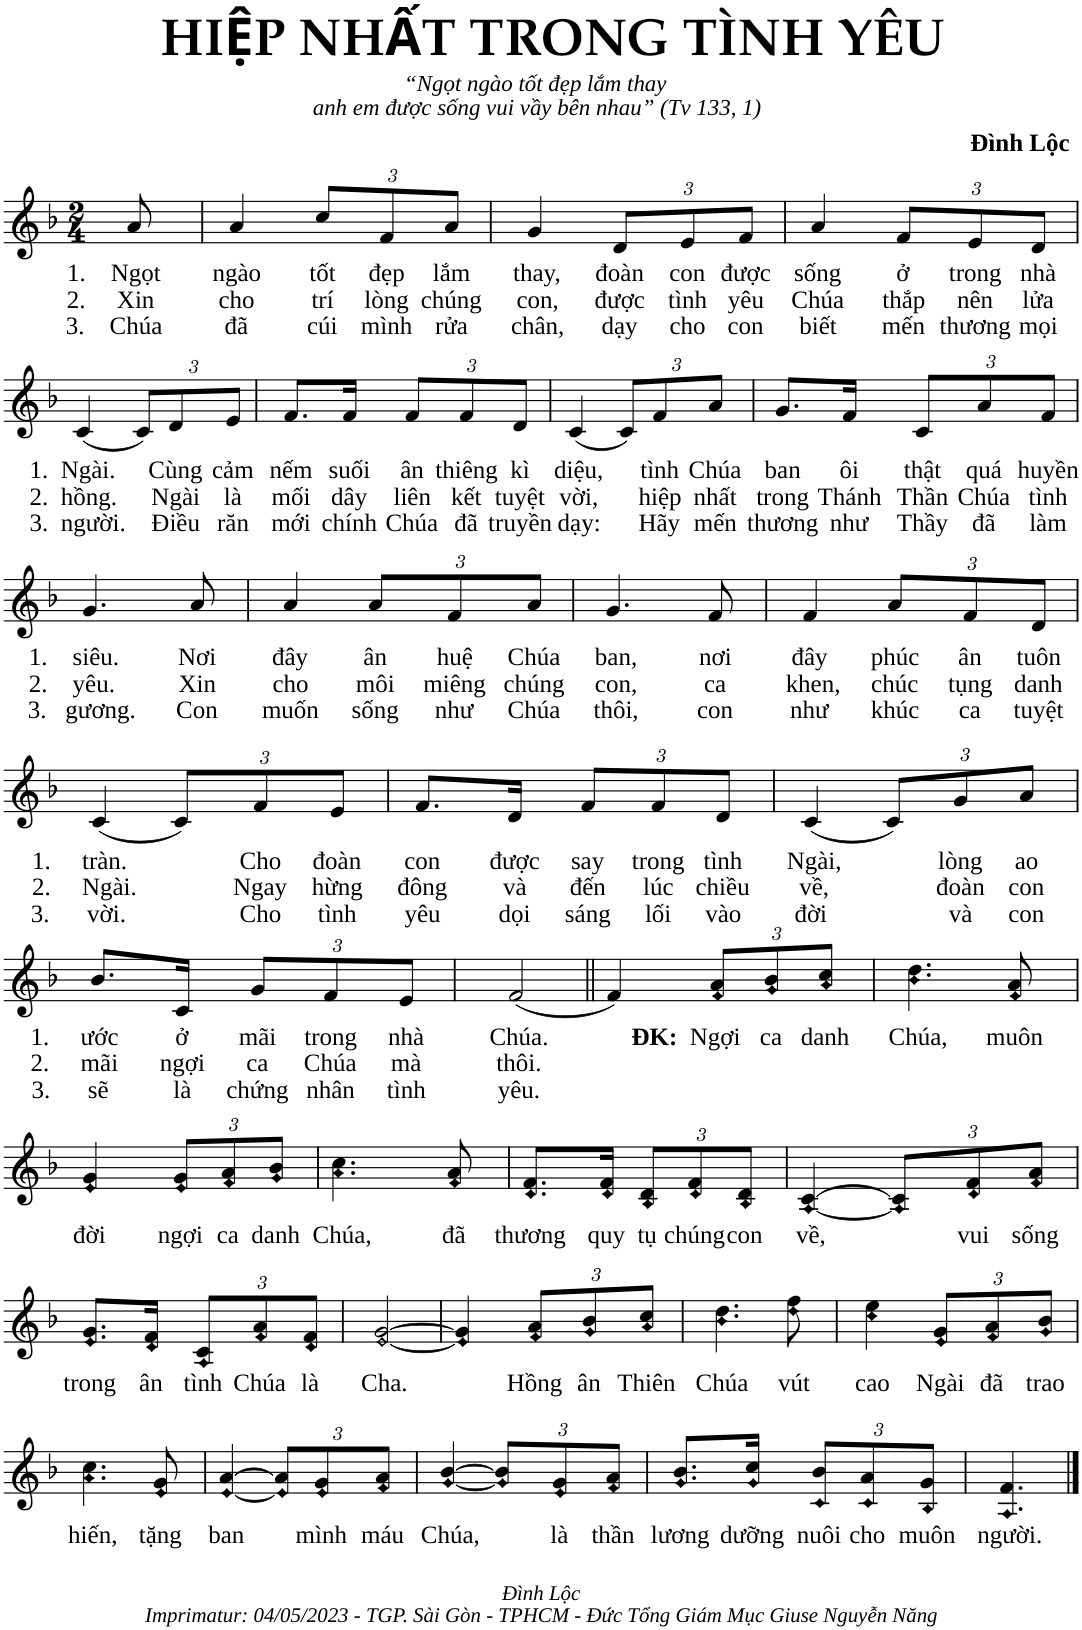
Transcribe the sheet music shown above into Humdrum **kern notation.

**kern	**text	**text	**text
*part1	*part1	*part1	*part1
*staff1	*staff1	*staff1	*staff1
*I"Piano	*	*	*
*I'Pno.	*	*	*
*clefG2	*	*	*
*k[b-]	*	*	*
*M2/4	*	*	*
=1	=1	=1	=1
!	!LO:LY:b	!LO:LY:b	!LO:LY:b
8a/	1. Ngọt	2. Xin	3. Chúa
=2	=2	=2	=2
!	!LO:LY:b	!LO:LY:b	!LO:LY:b
4a/	ngào	cho	đã
*Xbrackettup	*	*	*
!	!LO:LY:b	!LO:LY:b	!LO:LY:b
12cc/L	tốt	trí	cúi
!	!LO:LY:b	!LO:LY:b	!LO:LY:b
12f/	đẹp	lòng	mình
!	!LO:LY:b	!LO:LY:b	!LO:LY:b
12a/J	lắm	chúng	rửa
=3	=3	=3	=3
!	!LO:LY:b	!LO:LY:b	!LO:LY:b
4g/	thay,	con,	chân,
!	!LO:LY:b	!LO:LY:b	!LO:LY:b
12d/L	đoàn	được	dạy
!	!LO:LY:b	!LO:LY:b	!LO:LY:b
12e/	con	tình	cho
!	!LO:LY:b	!LO:LY:b	!LO:LY:b
12f/J	được	yêu	con
=4	=4	=4	=4
!	!LO:LY:b	!LO:LY:b	!LO:LY:b
4a/	sống	Chúa	biết
!	!LO:LY:b	!LO:LY:b	!LO:LY:b
12f/L	ở	thắp	mến
!	!LO:LY:b	!LO:LY:b	!LO:LY:b
12e/	trong	nên	thương
!	!LO:LY:b	!LO:LY:b	!LO:LY:b
12d/J	nhà	lửa	mọi
!!LO:LB:g=z
=5	=5	=5	=5
!	!LO:LY:b	!LO:LY:b	!LO:LY:b
(4c/	1. Ngài.	2. hồng.	3. người.
12c/L)	.	.	.
!	!LO:LY:b	!LO:LY:b	!LO:LY:b
12d/	Cùng	Ngài	Điều
!	!LO:LY:b	!LO:LY:b	!LO:LY:b
12e/J	cảm	là	răn
=6	=6	=6	=6
!	!LO:LY:b	!LO:LY:b	!LO:LY:b
8.f/L	nếm	mối	mới
!	!LO:LY:b	!LO:LY:b	!LO:LY:b
16f/Jk	suối	dây	chính
!	!LO:LY:b	!LO:LY:b	!LO:LY:b
12f/L	ân	liên	Chúa
!	!LO:LY:b	!LO:LY:b	!LO:LY:b
12f/	thiêng	kết	đã
!	!LO:LY:b	!LO:LY:b	!LO:LY:b
12d/J	kì	tuyệt	truyền
=7	=7	=7	=7
!	!LO:LY:b	!LO:LY:b	!LO:LY:b
(4c/	diệu,	vời,	dạy:
12c/L)	.	.	.
!	!LO:LY:b	!LO:LY:b	!LO:LY:b
12f/	tình	hiệp	Hãy
!	!LO:LY:b	!LO:LY:b	!LO:LY:b
12a/J	Chúa	nhất	mến
=8	=8	=8	=8
!	!LO:LY:b	!LO:LY:b	!LO:LY:b
8.g/L	ban	trong	thương
!	!LO:LY:b	!LO:LY:b	!LO:LY:b
16f/Jk	ôi	Thánh	như
!	!LO:LY:b	!LO:LY:b	!LO:LY:b
12c/L	thật	Thần	Thầy
!	!LO:LY:b	!LO:LY:b	!LO:LY:b
12a/	quá	Chúa	đã
!	!LO:LY:b	!LO:LY:b	!LO:LY:b
12f/J	huyền	tình	làm
!!LO:LB:g=z
=9	=9	=9	=9
!	!LO:LY:b	!LO:LY:b	!LO:LY:b
4.g/	1. siêu.	2. yêu.	3. gương.
!	!LO:LY:b	!LO:LY:b	!LO:LY:b
8a/	Nơi	Xin	Con
=10	=10	=10	=10
!	!LO:LY:b	!LO:LY:b	!LO:LY:b
4a/	đây	cho	muốn
!	!LO:LY:b	!LO:LY:b	!LO:LY:b
12a/L	ân	môi	sống
!	!LO:LY:b	!LO:LY:b	!LO:LY:b
12f/	huệ	miêng	như
!	!LO:LY:b	!LO:LY:b	!LO:LY:b
12a/J	Chúa	chúng	Chúa
=11	=11	=11	=11
!	!LO:LY:b	!LO:LY:b	!LO:LY:b
4.g/	ban,	con,	thôi,
!	!LO:LY:b	!LO:LY:b	!LO:LY:b
8f/	nơi	ca	con
=12	=12	=12	=12
!	!LO:LY:b	!LO:LY:b	!LO:LY:b
4f/	đây	khen,	như
!	!LO:LY:b	!LO:LY:b	!LO:LY:b
12a/L	phúc	chúc	khúc
!	!LO:LY:b	!LO:LY:b	!LO:LY:b
12f/	ân	tụng	ca
!	!LO:LY:b	!LO:LY:b	!LO:LY:b
12d/J	tuôn	danh	tuyệt
!!LO:LB:g=z
=13	=13	=13	=13
!	!LO:LY:b	!LO:LY:b	!LO:LY:b
(4c/	1. tràn.	2. Ngài.	3. vời.
12c/L)	.	.	.
!	!LO:LY:b	!LO:LY:b	!LO:LY:b
12f/	Cho	Ngay	Cho
!	!LO:LY:b	!LO:LY:b	!LO:LY:b
12e/J	đoàn	hừng	tình
=14	=14	=14	=14
!	!LO:LY:b	!LO:LY:b	!LO:LY:b
8.f/L	con	đông	yêu
!	!LO:LY:b	!LO:LY:b	!LO:LY:b
16d/Jk	được	và	dọi
!	!LO:LY:b	!LO:LY:b	!LO:LY:b
12f/L	say	đến	sáng
!	!LO:LY:b	!LO:LY:b	!LO:LY:b
12f/	trong	lúc	lối
!	!LO:LY:b	!LO:LY:b	!LO:LY:b
12d/J	tình	chiều	vào
=15	=15	=15	=15
!	!LO:LY:b	!LO:LY:b	!LO:LY:b
(4c/	Ngài,	về,	đời
12c/L)	.	.	.
!	!LO:LY:b	!LO:LY:b	!LO:LY:b
12g/	lòng	đoàn	và
!	!LO:LY:b	!LO:LY:b	!LO:LY:b
12a/J	ao	con	con
!!LO:LB:g=z
=16	=16	=16	=16
!	!LO:LY:b	!LO:LY:b	!LO:LY:b
8.b-/L	1. ước	2. mãi	3. sẽ
!	!LO:LY:b	!LO:LY:b	!LO:LY:b
16c/Jk	ở	ngợi	là
!	!LO:LY:b	!LO:LY:b	!LO:LY:b
12g/L	mãi	ca	chứng
!	!LO:LY:b	!LO:LY:b	!LO:LY:b
12f/	trong	Chúa	nhân
!	!LO:LY:b	!LO:LY:b	!LO:LY:b
12e/J	nhà	mà	tình
=17	=17	=17	=17
!	!LO:LY:b	!LO:LY:b	!LO:LY:b
(2f/	Chúa.	thôi.	yêu.
=18||	=18||	=18||	=18||
4f/)	.	.	.
!	!LO:LY:b	!	!
12f/ 12a/L	ĐK: Ngợi	.	.
!	!LO:LY:b	!	!
12g/ 12b-/	ca	.	.
!	!LO:LY:b	!	!
12a/ 12cc/J	danh	.	.
=19	=19	=19	=19
!	!LO:LY:b	!	!
4.b-\ 4.dd\	Chúa,	.	.
!	!LO:LY:b	!	!
8f/ 8a/	muôn	.	.
!!LO:LB:g=z
=20	=20	=20	=20
!	!LO:LY:b	!	!
4e/ 4g/	đời	.	.
!	!LO:LY:b	!	!
12e/ 12g/L	ngợi	.	.
!	!LO:LY:b	!	!
12f/ 12a/	ca	.	.
!	!LO:LY:b	!	!
12g/ 12b-/J	danh	.	.
=21	=21	=21	=21
!	!LO:LY:b	!	!
4.a\ 4.cc\	Chúa,	.	.
!	!LO:LY:b	!	!
8f/ 8a/	đã	.	.
=22	=22	=22	=22
!	!LO:LY:b	!	!
8.d/ 8.f/L	thương	.	.
!	!LO:LY:b	!	!
16d/ 16f/Jk	quy	.	.
!	!LO:LY:b	!	!
12B-/ 12d/L	tụ	.	.
!	!LO:LY:b	!	!
12d/ 12f/	chúng	.	.
!	!LO:LY:b	!	!
12B-/ 12d/J	con	.	.
=23	=23	=23	=23
!	!LO:LY:b	!	!
[4A/ [4c/	về,	.	.
12A/] 12c/]L	.	.	.
!	!LO:LY:b	!	!
12d/ 12f/	vui	.	.
!	!LO:LY:b	!	!
12f/ 12a/J	sống	.	.
!!LO:LB:g=z
=24	=24	=24	=24
!	!LO:LY:b	!	!
8.e/ 8.g/L	trong	.	.
!	!LO:LY:b	!	!
16d/ 16f/Jk	ân	.	.
!	!LO:LY:b	!	!
12A/ 12c/L	tình	.	.
!	!LO:LY:b	!	!
12f/ 12a/	Chúa	.	.
!	!LO:LY:b	!	!
12d/ 12f/J	là	.	.
=25	=25	=25	=25
!	!LO:LY:b	!	!
[2e/ [2g/	Cha.	.	.
=26	=26	=26	=26
4e/] 4g/]	.	.	.
!	!LO:LY:b	!	!
12f/ 12a/L	Hồng	.	.
!	!LO:LY:b	!	!
12g/ 12b-/	ân	.	.
!	!LO:LY:b	!	!
12a/ 12cc/J	Thiên	.	.
=27	=27	=27	=27
!	!LO:LY:b	!	!
4.b-\ 4.dd\	Chúa	.	.
!	!LO:LY:b	!	!
8dd\ 8ff\	vút	.	.
=28	=28	=28	=28
!	!LO:LY:b	!	!
4cc\ 4ee\	cao	.	.
!	!LO:LY:b	!	!
12e/ 12g/L	Ngài	.	.
!	!LO:LY:b	!	!
12f/ 12a/	đã	.	.
!	!LO:LY:b	!	!
12g/ 12b-/J	trao	.	.
!!LO:LB:g=z
=29	=29	=29	=29
!	!LO:LY:b	!	!
4.a\ 4.cc\	hiến,	.	.
!	!LO:LY:b	!	!
8e/ 8g/	tặng	.	.
=30	=30	=30	=30
!	!LO:LY:b	!	!
[4e/ [4a/	ban	.	.
12e/] 12a/]L	.	.	.
!	!LO:LY:b	!	!
12e/ 12g/	mình	.	.
!	!LO:LY:b	!	!
12f/ 12a/J	máu	.	.
=31	=31	=31	=31
!	!LO:LY:b	!	!
[4g/ [4b-/	Chúa,	.	.
12g/] 12b-/]L	.	.	.
!	!LO:LY:b	!	!
12e/ 12g/	là	.	.
!	!LO:LY:b	!	!
12f/ 12a/J	thần	.	.
=32	=32	=32	=32
!	!LO:LY:b	!	!
8.g/ 8.b-/L	lương	.	.
!	!LO:LY:b	!	!
16g/ 16cc/Jk	dưỡng	.	.
!	!LO:LY:b	!	!
12c/ 12b-/L	nuôi	.	.
!	!LO:LY:b	!	!
12c/ 12a/	cho	.	.
!	!LO:LY:b	!	!
12B-/ 12g/J	muôn	.	.
=33	=33	=33	=33
!	!LO:LY:b	!	!
4.A/ 4.f/	người.	.	.
==	==	==	==
*-	*-	*-	*-
